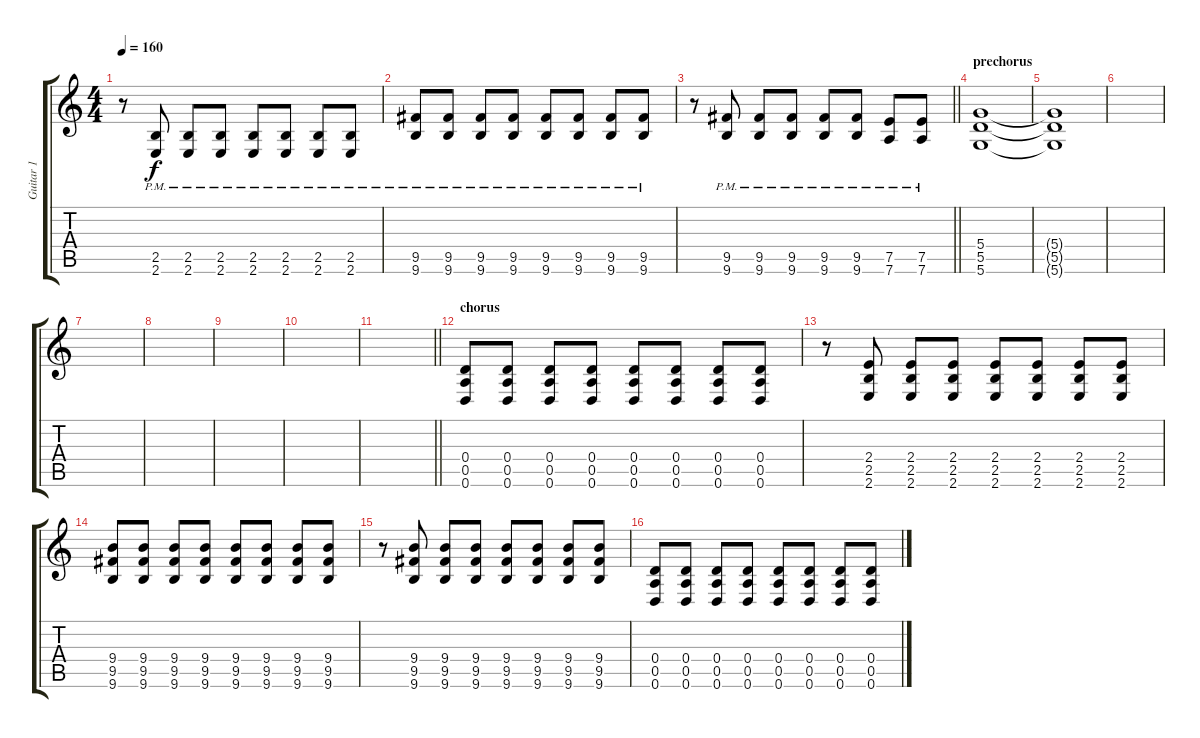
\track ("Guitar 1" "Guitar 1") {instrument distortionguitar}
\staff {score tabs}
\tuning (E4 B3 G3 D3 A2 D2) {hide}
\ts (4 4)
\tempo 160
\clef g2
\ks c
r.8{dy f} (2.5{pm} 2.6{pm}).8 (2.5{pm} 2.6{pm}).8 (2.5{pm} 2.6{pm}).8 (2.5{pm} 2.6{pm}).8 (2.5{pm} 2.6{pm}).8 (2.5{pm} 2.6{pm}).8 (2.5{pm} 2.6{pm}).8 |
(9.5{pm} 9.6{pm}).8 (9.5{pm} 9.6{pm}).8 (9.5{pm} 9.6{pm}).8 (9.5{pm} 9.6{pm}).8 (9.5{pm} 9.6{pm}).8 (9.5{pm} 9.6{pm}).8 (9.5{pm} 9.6{pm}).8 (9.5{pm} 9.6{pm}).8 |
\barLineRight lightlight
r.8 (9.5{pm} 9.6{pm}).8 (9.5{pm} 9.6{pm}).8 (9.5{pm} 9.6{pm}).8 (9.5{pm} 9.6{pm}).8 (9.5{pm} 9.6{pm}).8 (7.5{pm} 7.6{pm}).8 (7.5{pm} 7.6{pm}).8 |
\section ("" "prechorus")
(5.4 5.5 5.6).1{volume 0} |
(5.4{t} 5.5{t} 5.6{t}).1 |
|
|
|
|
|
\barLineRight lightlight
|
\section ("" "chorus")
(0.4 0.5 0.6).8 (0.4 0.5 0.6).8 (0.4 0.5 0.6).8 (0.4 0.5 0.6).8 (0.4 0.5 0.6).8 (0.4 0.5 0.6).8 (0.4 0.5 0.6).8 (0.4 0.5 0.6).8 |
r.8 (2.4 2.5 2.6).8 (2.4 2.5 2.6).8 (2.4 2.5 2.6).8 (2.4 2.5 2.6).8 (2.4 2.5 2.6).8 (2.4 2.5 2.6).8 (2.4 2.5 2.6).8 |
(9.4 9.5 9.6).8 (9.4 9.5 9.6).8 (9.4 9.5 9.6).8 (9.4 9.5 9.6).8 (9.4 9.5 9.6).8 (9.4 9.5 9.6).8 (9.4 9.5 9.6).8 (9.4 9.5 9.6).8 |
r.8 (9.4 9.5 9.6).8 (9.4 9.5 9.6).8 (9.4 9.5 9.6).8 (9.4 9.5 9.6).8 (9.4 9.5 9.6).8 (9.4 9.5 9.6).8 (9.4 9.5 9.6).8 |
(0.4 0.5 0.6).8 (0.4 0.5 0.6).8 (0.4 0.5 0.6).8 (0.4 0.5 0.6).8 (0.4 0.5 0.6).8 (0.4 0.5 0.6).8 (0.4 0.5 0.6).8 (0.4 0.5 0.6).8
